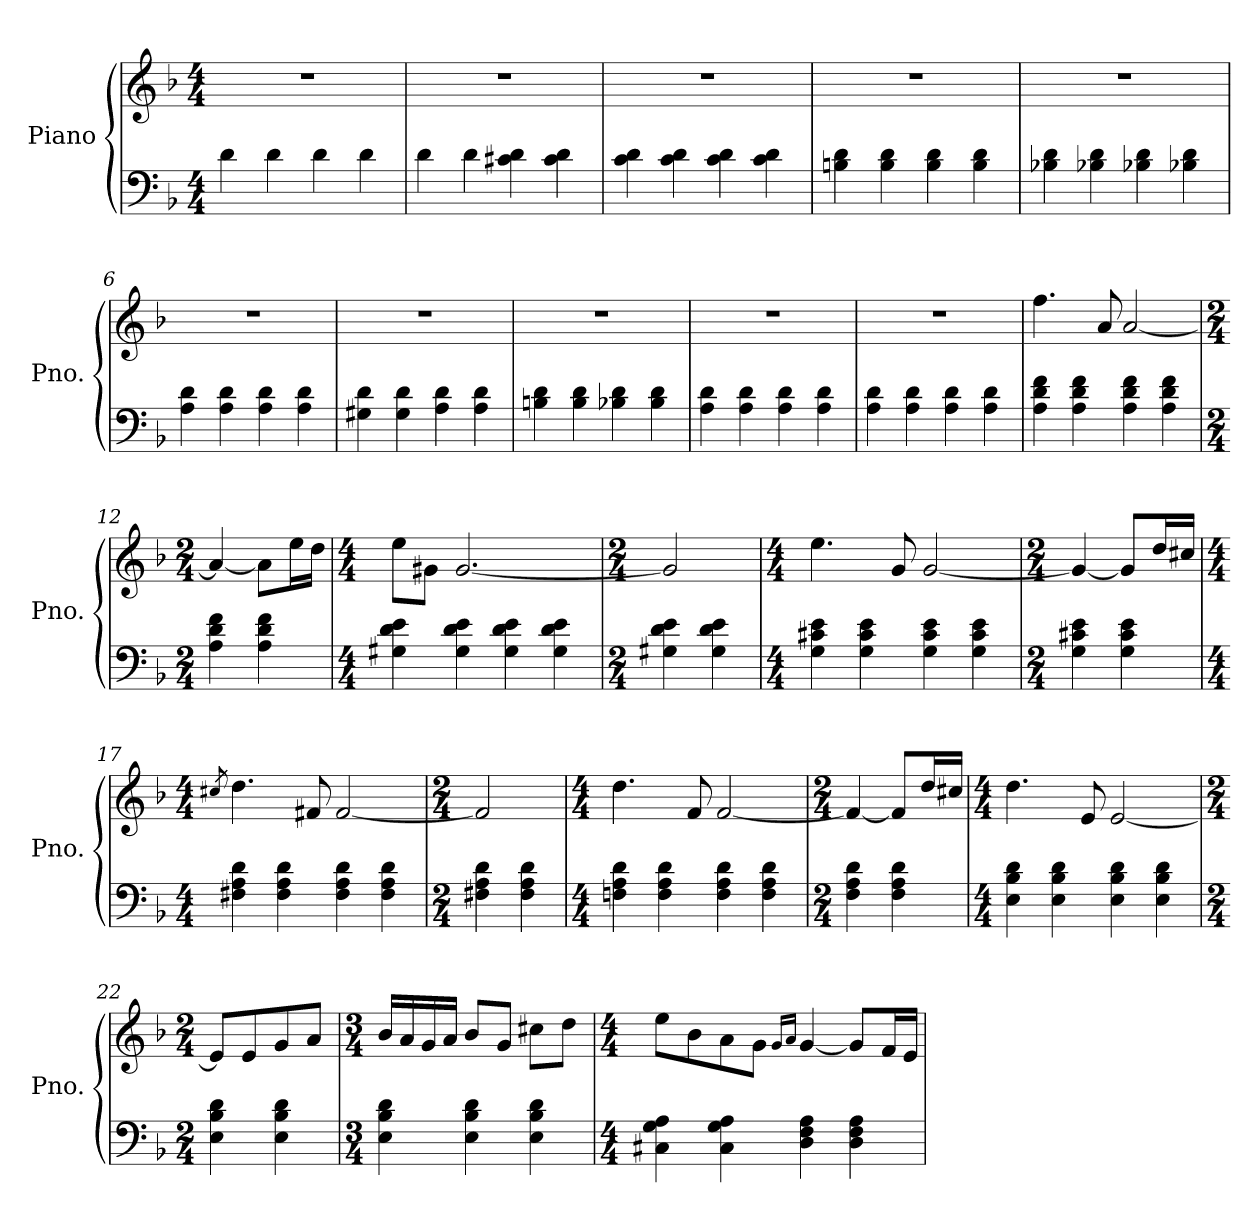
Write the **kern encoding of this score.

**kern	**kern
*part1	*part1
*staff2	*staff1
*I"Piano	*
*I'Pno.	*
*clefF4	*clefG2
*k[b-]	*k[b-]
*M4/4	*M4/4
*MM90	*MM90
=1	=1
4d\	1r
4d\	.
4d\	.
4d\	.
=2	=2
4d\	1r
4d\	.
4c#X\ 4d\	.
4c#\ 4d\	.
=3	=3
4c\ 4d\	1r
4c\ 4d\	.
4c\ 4d\	.
4c\ 4d\	.
=4	=4
4Bn\ 4d\	1r
4B\ 4d\	.
4B\ 4d\	.
4B\ 4d\	.
=5	=5
4B-X\ 4d\	1r
4B-X\ 4d\	.
4B-X\ 4d\	.
4B-X\ 4d\	.
=6	=6
4A\ 4d\	1r
4A\ 4d\	.
4A\ 4d\	.
4A\ 4d\	.
!!LO:LB:g=z
=7	=7
4G#X\ 4d\	1r
4G#\ 4d\	.
4A\ 4d\	.
4A\ 4d\	.
=8	=8
4Bn\ 4d\	1r
4B\ 4d\	.
4B-X\ 4d\	.
4B-\ 4d\	.
=9	=9
4A\ 4d\	1r
4A\ 4d\	.
4A\ 4d\	.
4A\ 4d\	.
=10	=10
4A\ 4d\	1r
4A\ 4d\	.
4A\ 4d\	.
4A\ 4d\	.
=11	=11
4A\ 4d\ 4f\	4.ff\
4A\ 4d\ 4f\	.
.	8a/
4A\ 4d\ 4f\	[2a/
4A\ 4d\ 4f\	.
=12	=12
*M2/4	*M2/4
4A\ 4d\ 4f\	4a/_
4A\ 4d\ 4f\	8a\L]
.	16ee\L
.	16dd\JJ
!!LO:LB:g=z
=13	=13
*M4/4	*M4/4
4G#X\ 4d\ 4e\	8ee\L
.	8g#X\J
4G#\ 4d\ 4e\	[2.g#/
4G#\ 4d\ 4e\	.
4G#\ 4d\ 4e\	.
=14	=14
*M2/4	*M2/4
4G#X\ 4d\ 4e\	2g#/]
4G#\ 4d\ 4e\	.
=15	=15
*M4/4	*M4/4
4G\ 4c#X\ 4e\	4.ee\
4G\ 4c#\ 4e\	.
.	8g/
4G\ 4c#\ 4e\	[2g/
4G\ 4c#\ 4e\	.
=16	=16
*M2/4	*M2/4
4G\ 4c#X\ 4e\	4g/_
4G\ 4c#\ 4e\	8g/L]
.	16dd/L
.	16cc#X/JJ
=17	=17
*M4/4	*M4/4
.	8qcc#X/
4F#X\ 4A\ 4d\	4.dd\
4F#\ 4A\ 4d\	.
.	8f#X/
4F#\ 4A\ 4d\	[2f#/
4F#\ 4A\ 4d\	.
!!LO:LB:g=z
=18	=18
*M2/4	*M2/4
4F#X\ 4A\ 4d\	2f#/]
4F#\ 4A\ 4d\	.
=19	=19
*M4/4	*M4/4
4Fn\ 4A\ 4d\	4.dd\
4F\ 4A\ 4d\	.
.	8f/
4F\ 4A\ 4d\	[2f/
4F\ 4A\ 4d\	.
=20	=20
*M2/4	*M2/4
4F\ 4A\ 4d\	4f/_
4F\ 4A\ 4d\	8f/L]
.	16dd/L
.	16cc#X/JJ
=21	=21
*M4/4	*M4/4
4E\ 4B-\ 4d\	4.dd\
4E\ 4B-\ 4d\	.
.	8e/
4E\ 4B-\ 4d\	[2e/
4E\ 4B-\ 4d\	.
=22	=22
*M2/4	*M2/4
4E\ 4B-\ 4d\	8e/L]
.	8e/
4E\ 4B-\ 4d\	8g/
.	8a/J
=23	=23
*M3/4	*M3/4
4E\ 4B-\ 4d\	16b-/LL
.	16a/
.	16g/
.	16a/JJ
4E\ 4B-\ 4d\	8b-/L
.	8g/J
4E\ 4B-\ 4d\	8cc#X\L
.	8dd\J
!!LO:LB:g=z
=24	=24
*M4/4	*M4/4
4C#X\ 4G\ 4A\	8ee\L
.	8b-\
4C#\ 4G\ 4A\	8a\
.	8g\J
.	16qg/LL
.	16qa/JJ
4D\ 4F\ 4A\	[4g/
4D\ 4F\ 4A\	8g/L]
.	16f/L
.	16e/JJ
=	=
*-	*-
